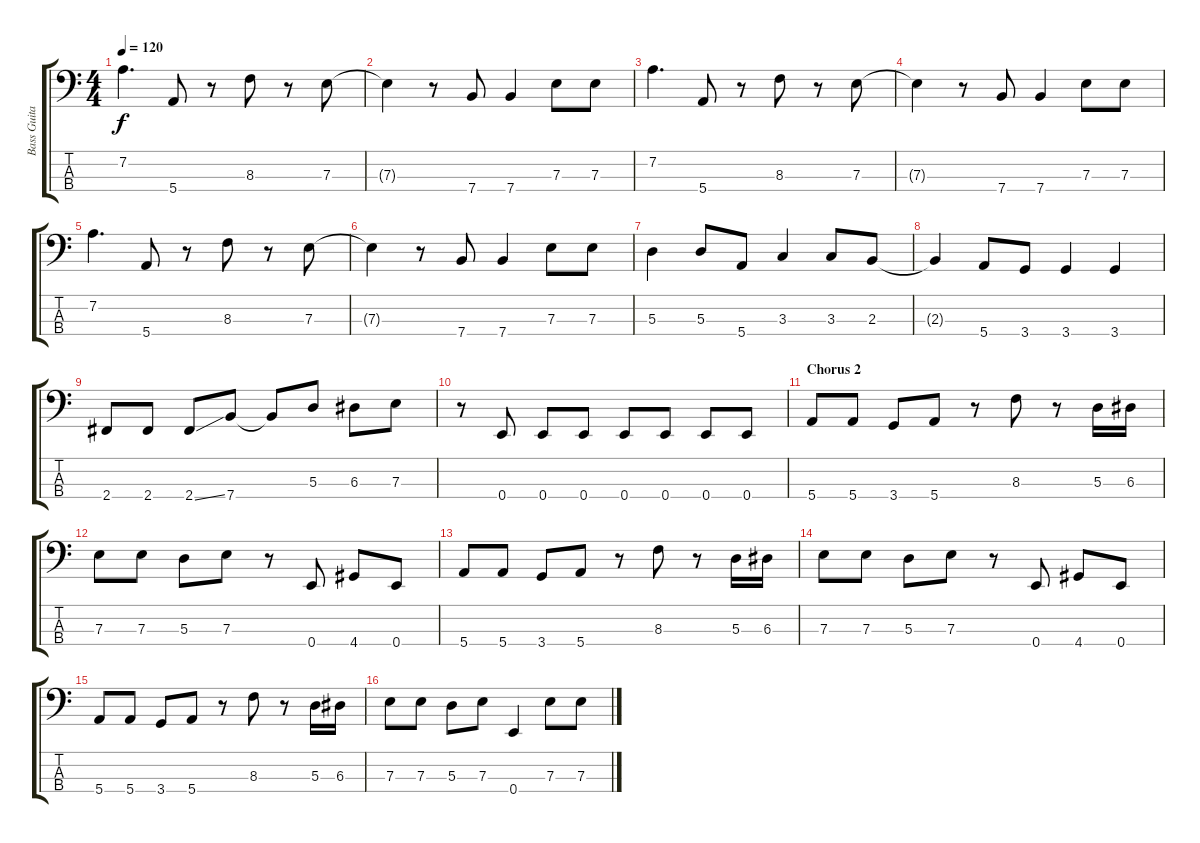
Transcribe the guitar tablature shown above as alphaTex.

\track ("Bass Guitar" "Bass Guita") {instrument electricbassfinger}
\staff {score tabs}
\tuning (G2 D2 A1 E1) {hide}
\ts (4 4)
\tempo 120
\clef f4
\ks c
7.2.4{d dy f} 5.4.8 r.8 8.3.8 r.8 7.3.8 |
7.3{t}.4 r.8 7.4.8 7.4.4 7.3.8 7.3.8 |
7.2.4{d} 5.4.8 r.8 8.3.8 r.8 7.3.8 |
7.3{t}.4 r.8 7.4.8 7.4.4 7.3.8 7.3.8 |
7.2.4{d} 5.4.8 r.8 8.3.8 r.8 7.3.8 |
7.3{t}.4 r.8 7.4.8 7.4.4 7.3.8 7.3.8 |
5.3.4 5.3.8 5.4.8 3.3.4 3.3.8 2.3.8 |
2.3{t}.4 5.4.8 3.4.8 3.4.4 3.4.4 |
2.4.8 2.4.8 2.4{ss}.8 7.4.8 7.4{t}.8 5.3.8 6.3.8 7.3.8 |
r.8 0.4.8 0.4.8 0.4.8 0.4.8 0.4.8 0.4.8 0.4.8 |
\section ("" "Chorus 2")
5.4.8 5.4.8 3.4.8 5.4.8 r.8 8.3.8 r.8 5.3.16 6.3.16 |
7.3.8 7.3.8 5.3.8 7.3.8 r.8 0.4.8 4.4.8 0.4.8 |
5.4.8 5.4.8 3.4.8 5.4.8 r.8 8.3.8 r.8 5.3.16 6.3.16 |
7.3.8 7.3.8 5.3.8 7.3.8 r.8 0.4.8 4.4.8 0.4.8 |
5.4.8 5.4.8 3.4.8 5.4.8 r.8 8.3.8 r.8 5.3.16 6.3.16 |
7.3.8 7.3.8 5.3.8 7.3.8 0.4.4 7.3.8 7.3.8
